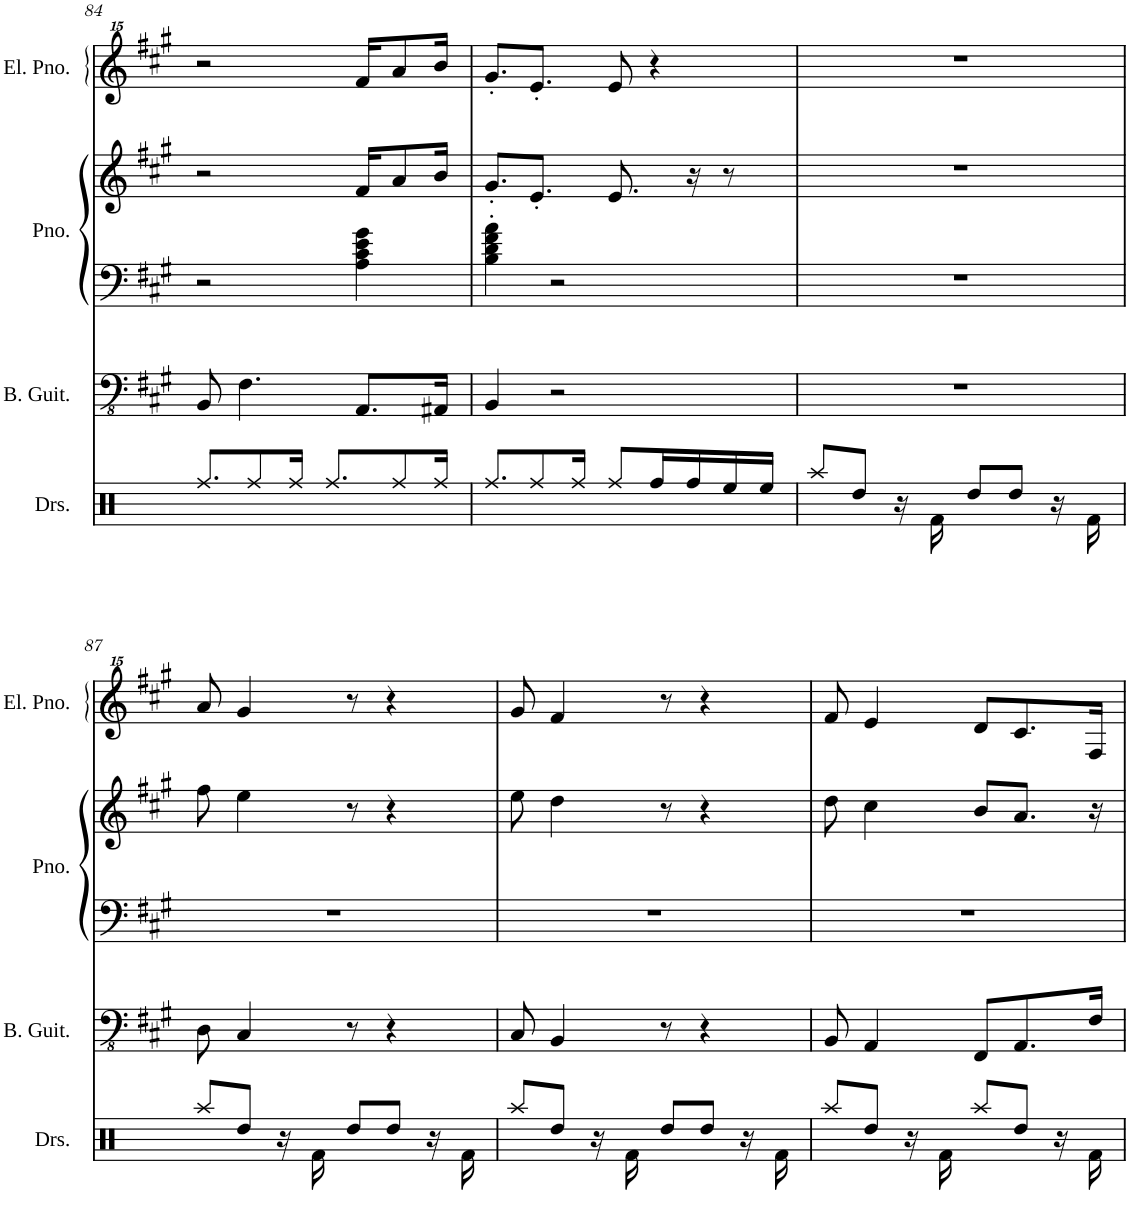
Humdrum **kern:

**kern	**kern	**kern	**kern	**kern
*part4	*part3	*part2	*part2	*part1
*staff5	*staff4	*staff3	*staff2	*staff1
*I"Drumset	*I"Bass Guitar	*I"Piano	*	*I"Electric Piano
*I'Drs.	*I'B. Guit.	*I'Pno.	*	*I'El. Pno.
!!LO:PB:g=z
*clefX	*clefFv4	*clefF4	*clefG2	*clefG^^2
*	*	*	*	*Trd7c12
*k[]	*k[f#c#g#]	*k[f#c#g#]	*k[f#c#g#]	*k[f#c#g#]
*M6/8	*M6/8	*M6/8	*M6/8	*M6/8
=84	=84	=84	=84	=84
8.Rff/L	8BBB/	2r	2r	2r
.	4.FF#\	.	.	.
8Rff/	.	.	.	.
16Rff/Jk	.	.	.	.
8.Rff/L	.	.	.	.
.	8.AAA/L	4A\ 4c#\ 4e\ 4g#\	16f#/KL	16fff#/KL
8Rff/	.	.	8a/	8aaa/
16Rff/Jk	16AAA#X/Jk	.	16b/Jk	16bbb/Jk
=85	=85	=85	=85	=85
8.Rff/L	4BBB/	4B\' 4d\' 4f#\' 4a\'	8.g#'/L	8.ggg#'/L
8Rff/	.	.	8.e'/J	8.eee'/J
.	2r	2r	.	.
16Rff/Jk	.	.	.	.
8Rff/L	.	.	8.e/	8eee/
16Rff/L	.	.	.	4r
16Rff/	.	.	16r	.
16Ree/	.	.	8r	.
16Ree/JJ	.	.	.	.
=86	=86	=86	=86	=86
8Raa/L	2.r	2.r	2.r	2.r
8Rdd/J	.	.	.	.
16r	.	.	.	.
16Rf\	.	.	.	.
8Rdd/L	.	.	.	.
8Rdd/J	.	.	.	.
16r	.	.	.	.
16Rf\	.	.	.	.
!!LO:LB:g=z
=87	=87	=87	=87	=87
8Raa/L	8DD\	2.r	8ff#\	8aaa/
8Rdd/J	4CC#/	.	4ee\	4ggg#/
16r	.	.	.	.
16Rf\	.	.	.	.
8Rdd/L	8r	.	8r	8r
8Rdd/J	4r	.	4r	4r
16r	.	.	.	.
16Rf\	.	.	.	.
=88	=88	=88	=88	=88
8Raa/L	8CC#/	2.r	8ee\	8ggg#/
8Rdd/J	4BBB/	.	4dd\	4fff#/
16r	.	.	.	.
16Rf\	.	.	.	.
8Rdd/L	8r	.	8r	8r
8Rdd/J	4r	.	4r	4r
16r	.	.	.	.
16Rf\	.	.	.	.
=89	=89	=89	=89	=89
8Raa/L	8BBB/	2.r	8dd\	8fff#/
8Rdd/J	4AAA/	.	4cc#\	4eee/
16r	.	.	.	.
16Rf\	.	.	.	.
8Raa/L	8FFF#/L	.	8b/L	8ddd/L
8Rdd/J	8.AAA/	.	8.a/J	8.ccc#/
16r	.	.	.	.
16Rf\	16FF#/Jk	.	16r	16ff#/Jk
=	=	=	=	=
*-	*-	*-	*-	*-
